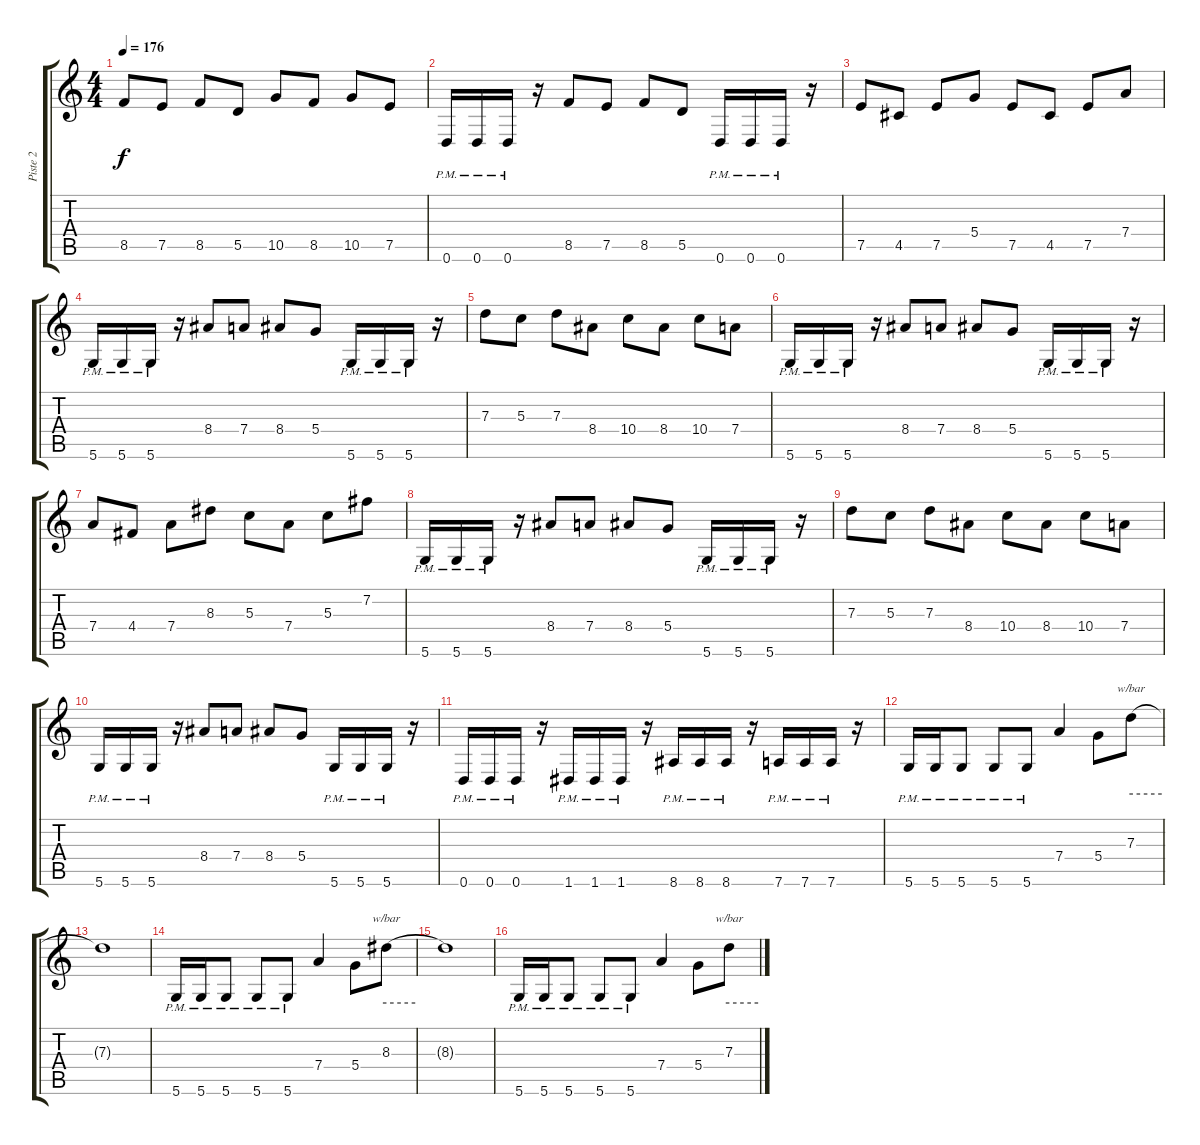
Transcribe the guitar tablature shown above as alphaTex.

\track ("Piste 2" "Piste 2") {instrument overdrivenguitar}
\staff {score tabs}
\tuning (E4 B3 G3 D3 A2 D2) {hide}
\ts (4 4)
\tempo 176
\clef g2
\ks c
8.5.8{dy f} 7.5.8 8.5.8 5.5.8 10.5.8 8.5.8 10.5.8 7.5.8 |
0.6{pm}.16 0.6{pm}.16 0.6{pm}.16 r.16 8.5.8 7.5.8 8.5.8 5.5.8 0.6{pm}.16 0.6{pm}.16 0.6{pm}.16 r.16 |
7.5.8 4.5.8 7.5.8 5.4.8 7.5.8 4.5.8 7.5.8 7.4.8 |
5.6{pm}.16 5.6{pm}.16 5.6{pm}.16 r.16 8.4.8 7.4.8 8.4.8 5.4.8 5.6{pm}.16 5.6{pm}.16 5.6{pm}.16 r.16 |
7.3.8 5.3.8 7.3.8 8.4.8 10.4.8 8.4.8 10.4.8 7.4.8 |
5.6{pm}.16 5.6{pm}.16 5.6{pm}.16 r.16 8.4.8 7.4.8 8.4.8 5.4.8 5.6{pm}.16 5.6{pm}.16 5.6{pm}.16 r.16 |
7.4.8 4.4.8 7.4.8 8.3.8 5.3.8 7.4.8 5.3.8 7.2.8 |
5.6{pm}.16 5.6{pm}.16 5.6{pm}.16 r.16 8.4.8 7.4.8 8.4.8 5.4.8 5.6{pm}.16 5.6{pm}.16 5.6{pm}.16 r.16 |
7.3.8 5.3.8 7.3.8 8.4.8 10.4.8 8.4.8 10.4.8 7.4.8 |
5.6{pm}.16 5.6{pm}.16 5.6{pm}.16 r.16 8.4.8 7.4.8 8.4.8 5.4.8 5.6{pm}.16 5.6{pm}.16 5.6{pm}.16 r.16 |
0.6{pm}.16 0.6{pm}.16 0.6{pm}.16 r.16 1.6{pm}.16 1.6{pm}.16 1.6{pm}.16 r.16 8.6{pm}.16 8.6{pm}.16 8.6{pm}.16 r.16 7.6{pm}.16 7.6{pm}.16 7.6{pm}.16 r.16 |
5.6{pm}.16{balance 8} 5.6{pm}.16 5.6{pm}.8 5.6{pm}.8 5.6{pm}.8 7.4.4 5.4.8 7.3.8{tbe (hold default 0 0 60 0)} |
7.3{t}.1 |
5.6{pm}.16 5.6{pm}.16 5.6{pm}.8 5.6{pm}.8 5.6{pm}.8 7.4.4 5.4.8 8.3.8{tbe (hold default 0 0 60 0)} |
8.3{t}.1 |
5.6{pm}.16 5.6{pm}.16 5.6{pm}.8 5.6{pm}.8 5.6{pm}.8 7.4.4 5.4.8 7.3.8{tbe (hold default 0 0 60 0)}
